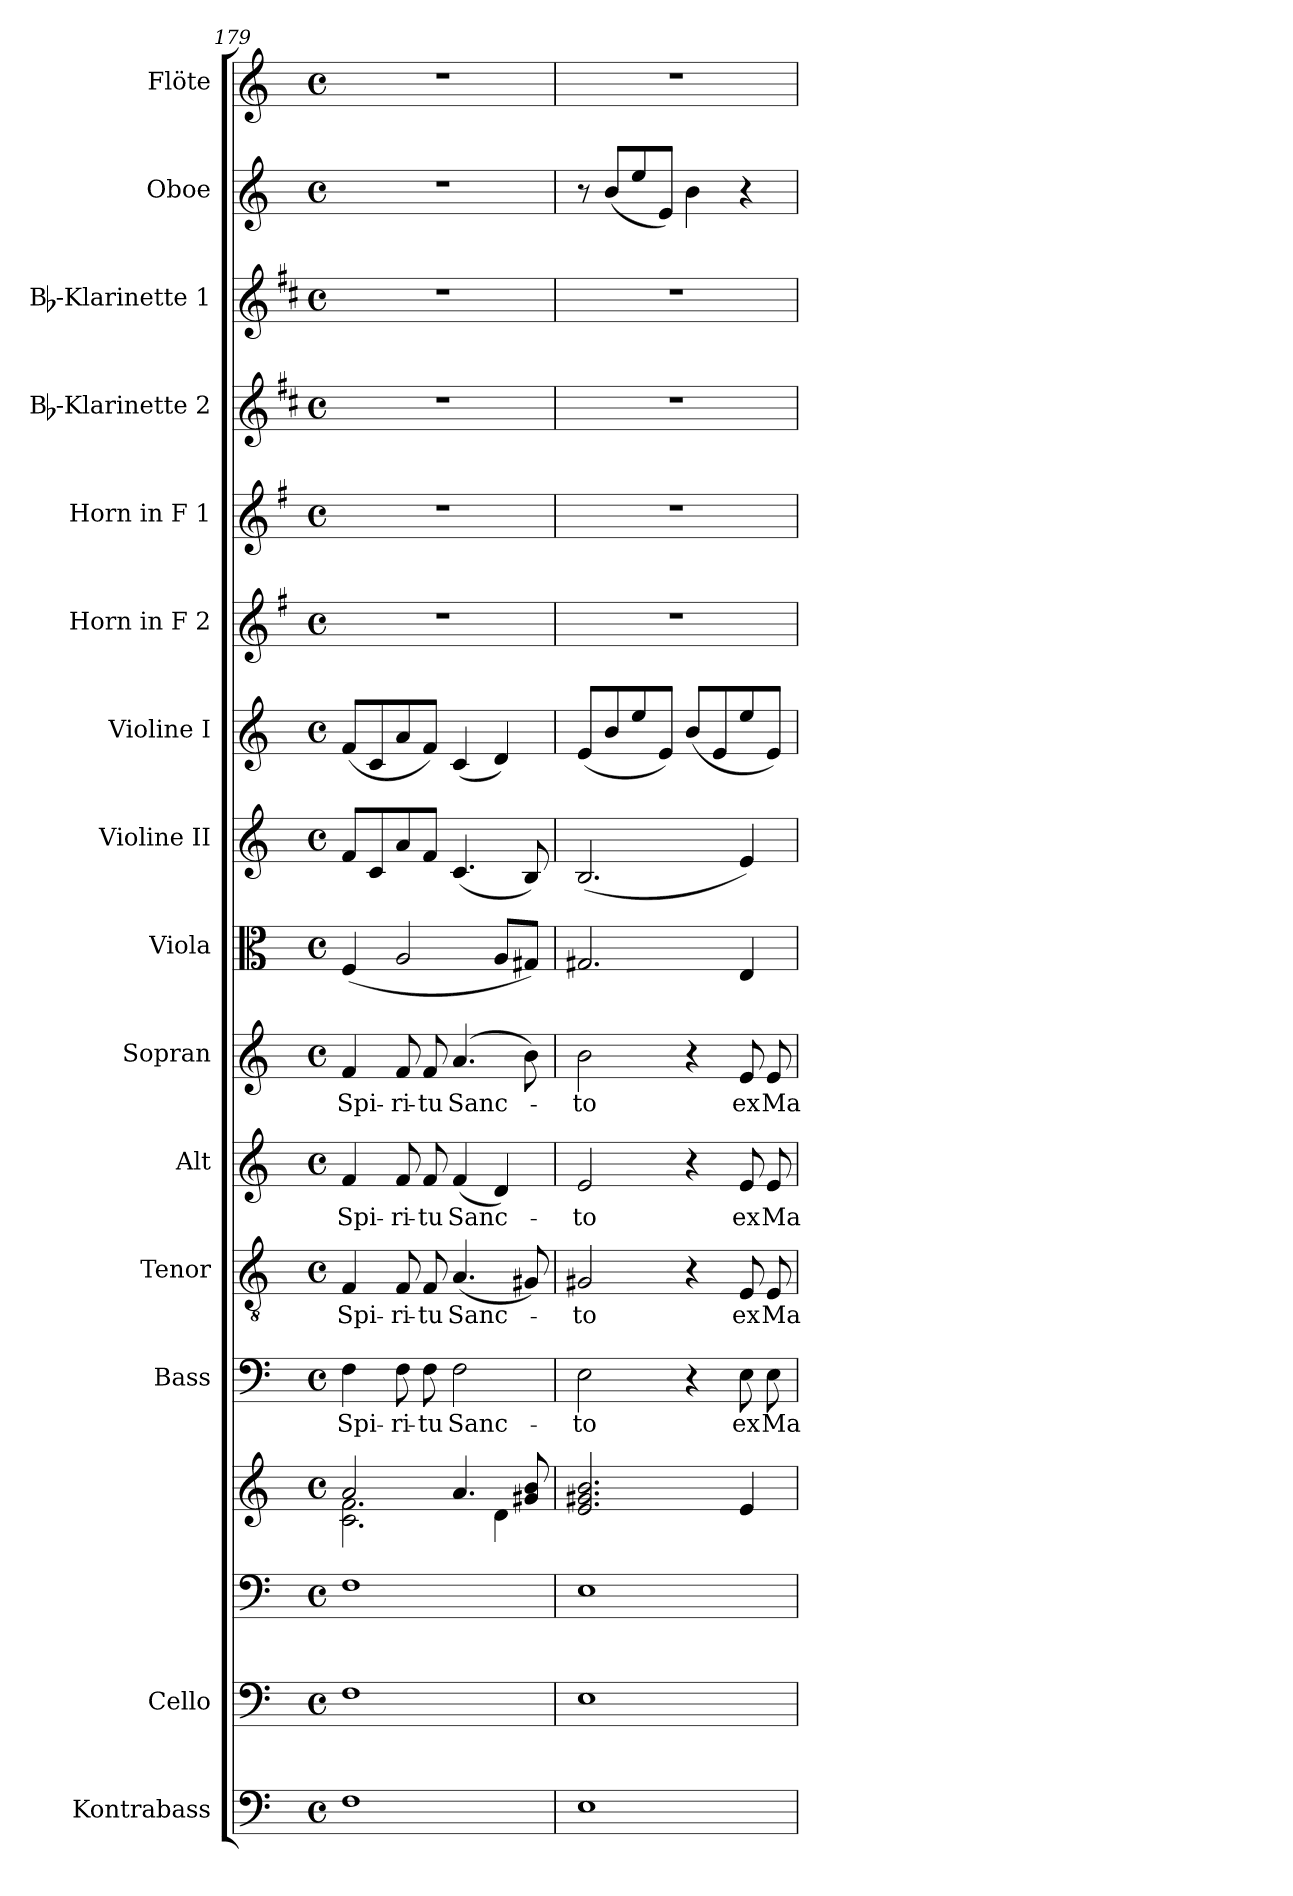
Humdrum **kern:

**kern	**kern	**kern	**kern	**kern	**text	**kern	**text	**kern	**text	**kern	**text	**kern	**kern	**kern	**kern	**kern	**kern	**kern	**kern	**kern
*part16	*part15	*part14	*part14	*part13	*part13	*part12	*part12	*part11	*part11	*part10	*part10	*part9	*part8	*part7	*part6	*part5	*part4	*part3	*part2	*part1
*staff17	*staff16	*staff15	*staff14	*staff13	*staff13	*staff12	*staff12	*staff11	*staff11	*staff10	*staff10	*staff9	*staff8	*staff7	*staff6	*staff5	*staff4	*staff3	*staff2	*staff1
*I"Kontrabass	*I"Cello	*	*	*I"Bass	*	*I"Tenor	*	*I"Alt	*	*I"Sopran	*	*I"Viola	*I"Violine II	*I"Violine I	*I"Horn in F 2	*I"Horn in F 1	*I"Bb-Klarinette 2	*I"Bb-Klarinette 1	*I"Oboe	*I"Flöte
*I'Kb.	*	*	*	*I'B.	*	*I'T.	*	*I'A.	*	*I'S.	*	*I'Vla.	*I'Vl. II	*I'Vl. I	*	*	*I'Bb Kl. 2	*I'Bb Kl. 1	*I'Ob.	*I'Fl.
*clefF4	*clefF4	*clefF4	*clefG2	*clefF4	*	*clefGv2	*	*clefG2	*	*clefG2	*	*clefC3	*clefG2	*clefG2	*clefG2	*clefG2	*clefG2	*clefG2	*clefG2	*clefG2
*ITrd7c12	*	*	*	*	*	*	*	*	*	*	*	*	*	*	*ITrd4c7	*ITrd4c7	*ITrd1c2	*ITrd1c2	*	*
*k[]	*k[]	*k[]	*k[]	*k[]	*	*k[]	*	*k[]	*	*k[]	*	*k[]	*k[]	*k[]	*k[]	*k[]	*k[]	*k[]	*k[]	*k[]
*C:	*C:	*C:	*C:	*C:	*	*C:	*	*C:	*	*C:	*	*C:	*C:	*C:	*C:	*C:	*C:	*C:	*C:	*C:
*M4/4	*M4/4	*M4/4	*M4/4	*M4/4	*	*M4/4	*	*M4/4	*	*M4/4	*	*M4/4	*M4/4	*M4/4	*M4/4	*M4/4	*M4/4	*M4/4	*M4/4	*M4/4
*met(c)	*met(c)	*met(c)	*met(c)	*met(c)	*	*met(c)	*	*met(c)	*	*met(c)	*	*met(c)	*met(c)	*met(c)	*met(c)	*met(c)	*met(c)	*met(c)	*met(c)	*met(c)
=179	=179	=179	=179	=179	=179	=179	=179	=179	=179	=179	=179	=179	=179	=179	=179	=179	=179	=179	=179	=179
*	*	*	*^	*	*	*	*	*	*	*	*	*	*	*	*	*	*	*	*	*
!	!	!	!	!	!	!LO:LY:b	!	!LO:LY:b	!	!LO:LY:b	!	!LO:LY:b	!	!	!	!	!	!	!	!	!
1FF	1F	1F	2a/	2.c\ 2.f\	4F\	Spi-	4F/	Spi-	4f/	Spi-	4f/	Spi-	(<4F/	8f/L	(<8f/L	1r	1r	1r	1r	1r	1r
.	.	.	.	.	.	.	.	.	.	.	.	.	.	8c/	8c/	.	.	.	.	.	.
!	!	!	!	!	!	!LO:LY:b	!	!LO:LY:b	!	!LO:LY:b	!	!LO:LY:b	!	!	!	!	!	!	!	!	!
.	.	.	.	.	8F\	-ri-	8F/	-ri-	8f/	-ri-	8f/	-ri-	2A/	8a/	8a/	.	.	.	.	.	.
!	!	!	!	!	!	!LO:LY:b	!	!LO:LY:b	!	!LO:LY:b	!	!LO:LY:b	!	!	!	!	!	!	!	!	!
.	.	.	.	.	8F\	-tu	8F/	-tu	8f/	-tu	8f/	-tu	.	8f/J	8f/J)	.	.	.	.	.	.
!	!	!	!	!	!	!LO:LY:b	!	!LO:LY:b	!	!LO:LY:b	!	!LO:LY:b	!	!	!	!	!	!	!	!	!
.	.	.	4.a/	.	2F\	Sanc-	(<4.A/	Sanc-	(<4f/	Sanc-	(4.a/	Sanc-	.	(<4.c/	(<4c/	.	.	.	.	.	.
.	.	.	.	4d\	.	.	.	.	4d/)	.	.	.	8A/L	.	4d/)	.	.	.	.	.	.
.	.	.	8g#X/ 8b/	.	.	.	8G#X/)	.	.	.	8b\)	.	8G#X/J)	8B/)	.	.	.	.	.	.	.
*	*	*	*v	*v	*	*	*	*	*	*	*	*	*	*	*	*	*	*	*	*	*
!!LO:PB:g=z
=180	=180	=180	=180	=180	=180	=180	=180	=180	=180	=180	=180	=180	=180	=180	=180	=180	=180	=180	=180	=180
!	!	!	!	!	!LO:LY:b	!	!LO:LY:b	!	!LO:LY:b	!	!LO:LY:b	!	!	!	!	!	!	!	!	!
1EE	1E	1E	2.e/ 2.g#X/ 2.b/	2E\	-to	2G#X/	-to	2e/	-to	2b\	-to	2.G#X/	(<2.B/	(<8e/L	1r	1r	1r	1r	8r	1r
.	.	.	.	.	.	.	.	.	.	.	.	.	.	8b/	.	.	.	.	(<8b/L	.
.	.	.	.	.	.	.	.	.	.	.	.	.	.	8ee/	.	.	.	.	8ee/	.
.	.	.	.	.	.	.	.	.	.	.	.	.	.	8e/J)	.	.	.	.	8e/J)	.
.	.	.	.	4r	.	4r	.	4r	.	4r	.	.	.	(<8b/L	.	.	.	.	4b\	.
.	.	.	.	.	.	.	.	.	.	.	.	.	.	8e/	.	.	.	.	.	.
!	!	!	!	!	!LO:LY:b	!	!LO:LY:b	!	!LO:LY:b	!	!LO:LY:b	!	!	!	!	!	!	!	!	!
.	.	.	4e/	8E\	ex	8E/	ex	8e/	ex	8e/	ex	4E/	4e/)	8ee/	.	.	.	.	4r	.
!	!	!	!	!	!LO:LY:b	!	!LO:LY:b	!	!LO:LY:b	!	!LO:LY:b	!	!	!	!	!	!	!	!	!
.	.	.	.	8E\	Ma-	8E/	Ma-	8e/	Ma-	8e/	Ma-	.	.	8e/J)	.	.	.	.	.	.
=	=	=	=	=	=	=	=	=	=	=	=	=	=	=	=	=	=	=	=	=
*-	*-	*-	*-	*-	*-	*-	*-	*-	*-	*-	*-	*-	*-	*-	*-	*-	*-	*-	*-	*-
